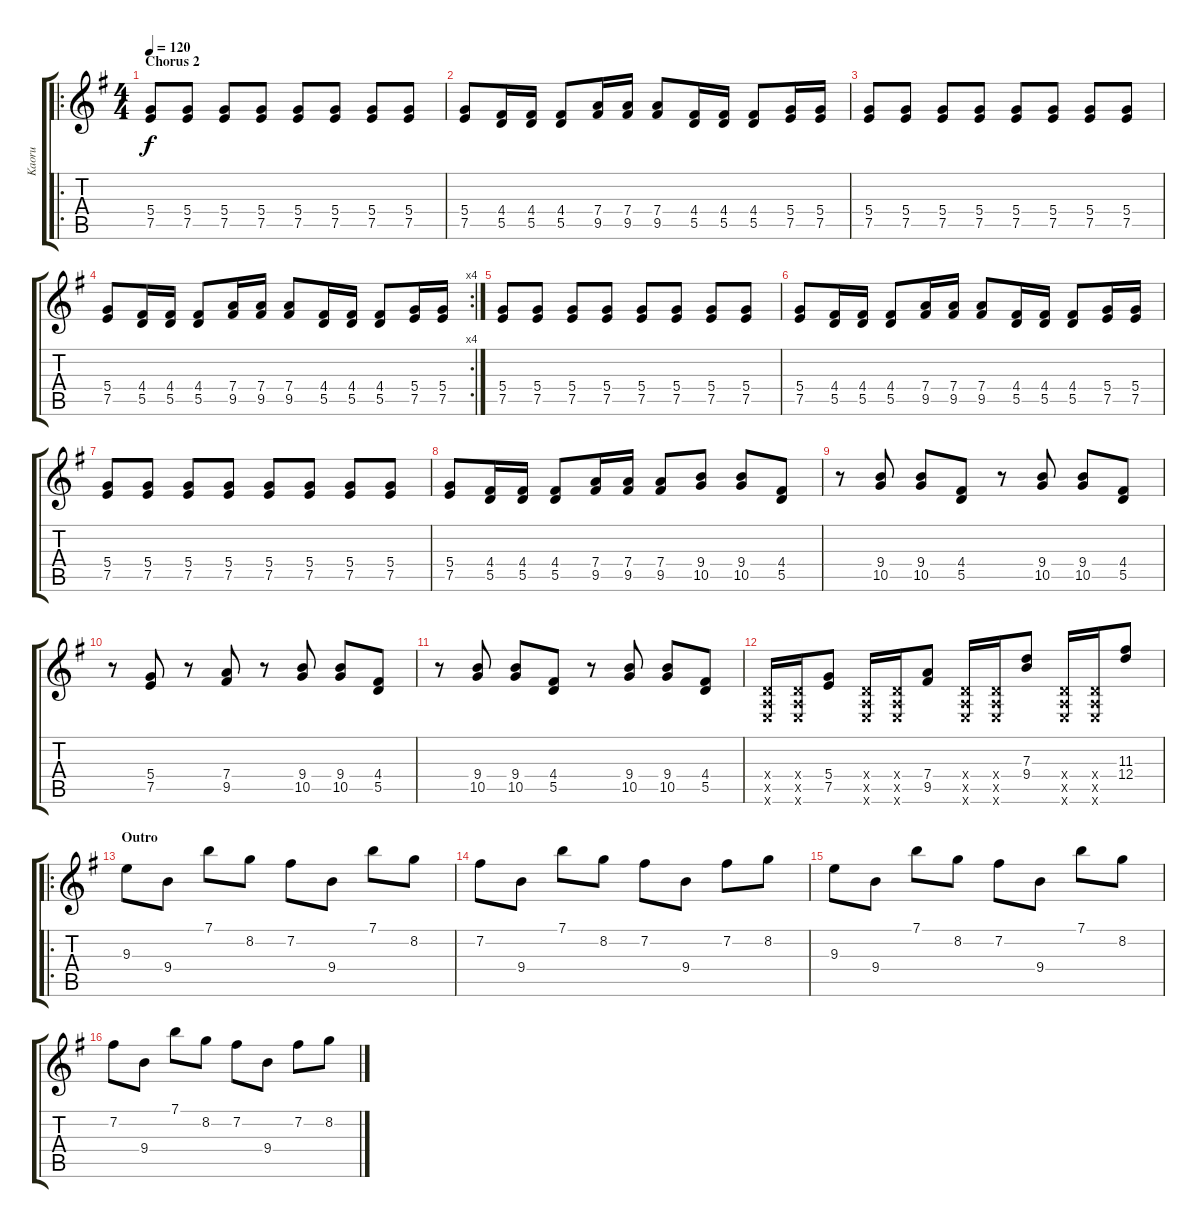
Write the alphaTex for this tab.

\track ("Kaoru" "Kaoru") {instrument distortionguitar}
\staff {score tabs}
\tuning (E4 B3 G3 D3 A2 E2) {hide}
\ro
\ts (4 4)
\section ("" "Chorus 2")
\tempo 120
\clef g2
\ks g
(5.4 7.5).8{dy f} (5.4 7.5).8 (5.4 7.5).8 (5.4 7.5).8 (5.4 7.5).8 (5.4 7.5).8 (5.4 7.5).8 (5.4 7.5).8 |
(5.4 7.5).8 (4.4 5.5).16 (4.4 5.5).16 (4.4 5.5).8 (7.4 9.5).16 (7.4 9.5).16 (7.4 9.5).8 (4.4 5.5).16 (4.4 5.5).16 (4.4 5.5).8 (5.4 7.5).16 (5.4 7.5).16 |
(5.4 7.5).8 (5.4 7.5).8 (5.4 7.5).8 (5.4 7.5).8 (5.4 7.5).8 (5.4 7.5).8 (5.4 7.5).8 (5.4 7.5).8 |
\rc 4
(5.4 7.5).8 (4.4 5.5).16 (4.4 5.5).16 (4.4 5.5).8 (7.4 9.5).16 (7.4 9.5).16 (7.4 9.5).8 (4.4 5.5).16 (4.4 5.5).16 (4.4 5.5).8 (5.4 7.5).16 (5.4 7.5).16 |
(5.4 7.5).8 (5.4 7.5).8 (5.4 7.5).8 (5.4 7.5).8 (5.4 7.5).8 (5.4 7.5).8 (5.4 7.5).8 (5.4 7.5).8 |
(5.4 7.5).8 (4.4 5.5).16 (4.4 5.5).16 (4.4 5.5).8 (7.4 9.5).16 (7.4 9.5).16 (7.4 9.5).8 (4.4 5.5).16 (4.4 5.5).16 (4.4 5.5).8 (5.4 7.5).16 (5.4 7.5).16 |
(5.4 7.5).8 (5.4 7.5).8 (5.4 7.5).8 (5.4 7.5).8 (5.4 7.5).8 (5.4 7.5).8 (5.4 7.5).8 (5.4 7.5).8 |
(5.4 7.5).8 (4.4 5.5).16 (4.4 5.5).16 (4.4 5.5).8 (7.4 9.5).16 (7.4 9.5).16 (7.4 9.5).8 (9.4 10.5).8 (9.4 10.5).8 (4.4 5.5).8 |
r.8 (9.4 10.5).8 (9.4 10.5).8 (4.4 5.5).8 r.8 (9.4 10.5).8 (9.4 10.5).8 (4.4 5.5).8 |
r.8 (5.4 7.5).8 r.8 (7.4 9.5).8 r.8 (9.4 10.5).8 (9.4 10.5).8 (4.4 5.5).8 |
r.8 (9.4 10.5).8 (9.4 10.5).8 (4.4 5.5).8 r.8 (9.4 10.5).8 (9.4 10.5).8 (4.4 5.5).8 |
(0.4{x} 0.5{x} 0.6{x}).16 (0.4{x} 0.5{x} 0.6{x}).16 (5.4 7.5).8 (0.4{x} 0.5{x} 0.6{x}).16 (0.4{x} 0.5{x} 0.6{x}).16 (7.4 9.5).8 (0.4{x} 0.5{x} 0.6{x}).16 (0.4{x} 0.5{x} 0.6{x}).16 (7.3 9.4).8 (0.4{x} 0.5{x} 0.6{x}).16 (0.4{x} 0.5{x} 0.6{x}).16 (11.3 12.4).8 |
\ro
\section ("" "Outro")
9.3.8{volume 16 instrument electricguitarclean} 9.4.8 7.1.8 8.2.8 7.2.8 9.4.8 7.1.8 8.2.8 |
7.2.8 9.4.8 7.1.8 8.2.8 7.2.8 9.4.8 7.2.8 8.2.8 |
9.3.8 9.4.8 7.1.8 8.2.8 7.2.8 9.4.8 7.1.8 8.2.8 |
7.2.8 9.4.8 7.1.8 8.2.8 7.2.8 9.4.8 7.2.8 8.2.8
